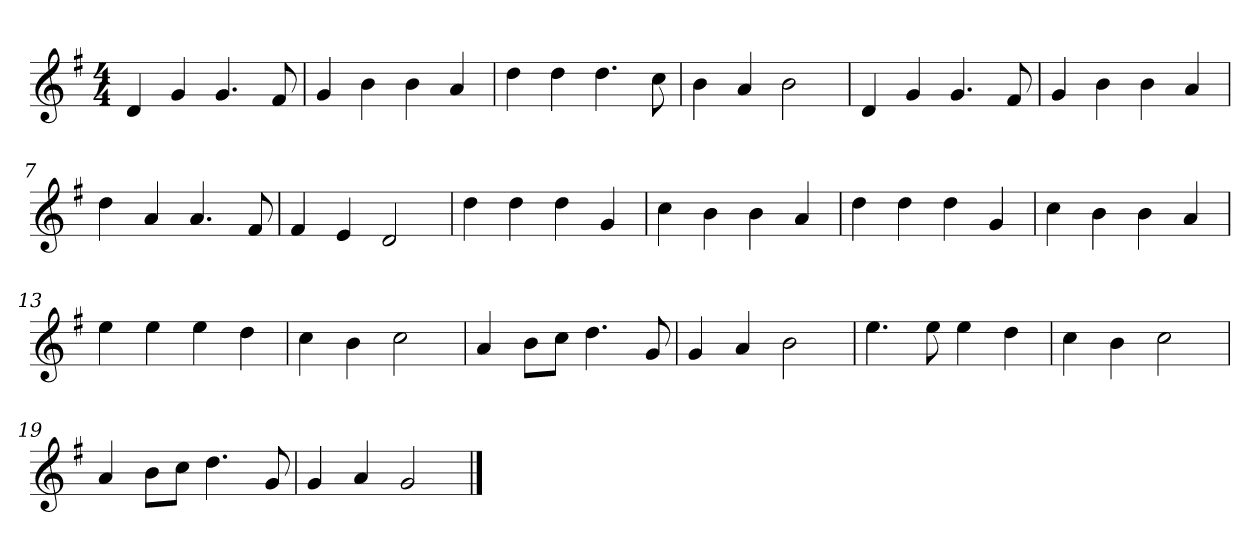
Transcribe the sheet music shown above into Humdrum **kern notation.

**kern
*part1
*staff1
*clefG2
*k[f#]
*G:
*M4/4
*MM130
=1
4d/
4g/
4.g/
8f#/
=2
4g/
4b\
4b\
4a/
=3
4dd\
4dd\
4.dd\
8cc\
=4
4b\
4a/
2b\
=5
4d/
4g/
4.g/
8f#/
=6
4g/
4b\
4b\
4a/
=7
4dd\
4a/
4.a/
8f#/
=8
4f#/
4e/
2d/
=9
4dd\
4dd\
4dd\
4g/
!!LO:LB:g=z
=10
4cc\
4b\
4b\
4a/
=11
4dd\
4dd\
4dd\
4g/
=12
4cc\
4b\
4b\
4a/
=13
4ee\
4ee\
4ee\
4dd\
=14
4cc\
4b\
2cc\
=15
4a/
8b\L
8cc\J
4.dd\
8g/
=16
4g/
4a/
2b\
=17
4.ee\
8ee\
4ee\
4dd\
!!LO:LB:g=z
=18
4cc\
4b\
2cc\
=19
4a/
8b\L
8cc\J
4.dd\
8g/
=20
4g/
4a/
2g/
==
*-
